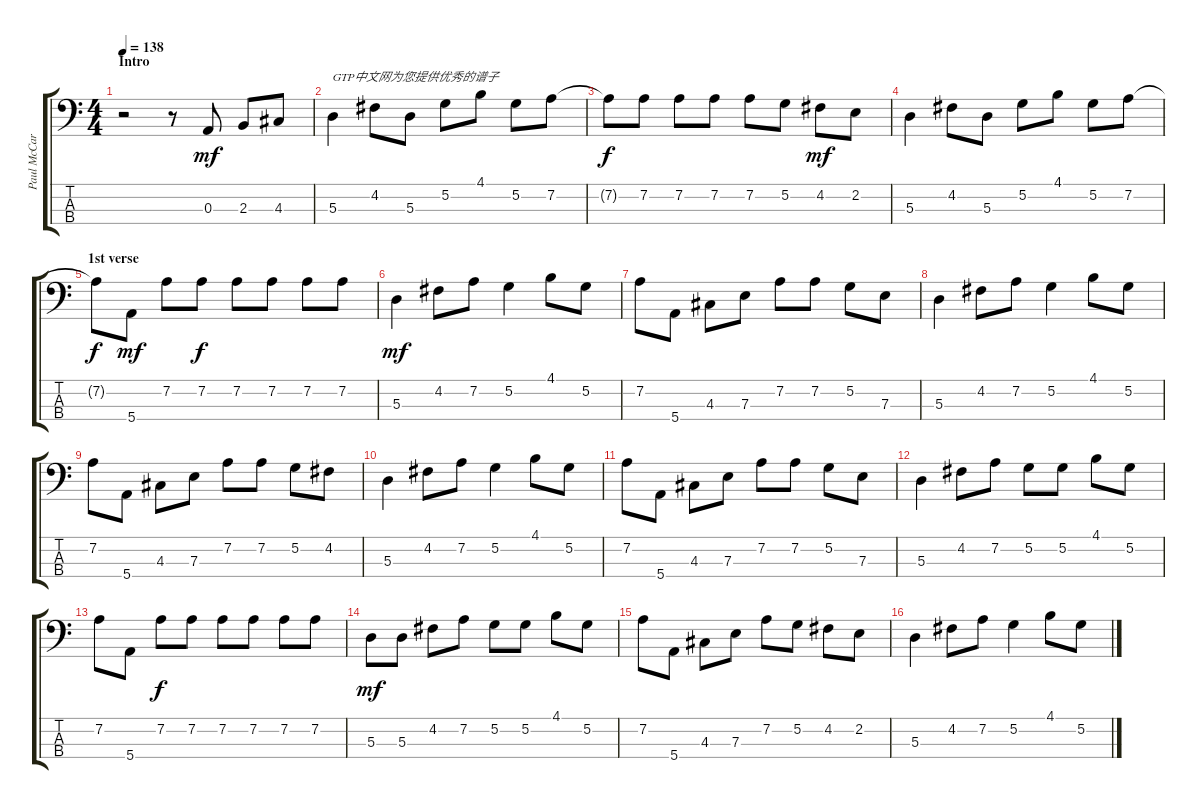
\track ("Paul McCartney" "Paul McCar") {instrument electricbassfinger}
\staff {score tabs}
\tuning (G2 D2 A1 E1) {hide}
\ts (4 4)
\section ("" "Intro")
\tempo 138
\clef f4
\ks c
r.2{dy mf instrument electricbassfinger} r.8 0.3.8 2.3.8 4.3.8 |
5.3.4{txt "GTP中文网为您提供优秀的谱子"} 4.2.8 5.3.8 5.2.8 4.1.8 5.2.8 7.2.8 |
7.2{t}.8{dy f} 7.2.8 7.2.8 7.2.8 7.2.8 5.2.8 4.2.8{dy mf} 2.2.8 |
5.3.4 4.2.8 5.3.8 5.2.8 4.1.8 5.2.8 7.2.8 |
\section ("" "1st verse")
7.2{t}.8{dy f} 5.4.8{dy mf} 7.2.8 7.2.8{dy f} 7.2.8 7.2.8 7.2.8 7.2.8 |
5.3.4{dy mf} 4.2.8 7.2.8 5.2.4 4.1.8 5.2.8 |
7.2.8 5.4.8 4.3.8 7.3.8 7.2.8 7.2.8 5.2.8 7.3.8 |
5.3.4 4.2.8 7.2.8 5.2.4 4.1.8 5.2.8 |
7.2.8 5.4.8 4.3.8 7.3.8 7.2.8 7.2.8 5.2.8 4.2.8 |
5.3.4 4.2.8 7.2.8 5.2.4 4.1.8 5.2.8 |
7.2.8 5.4.8 4.3.8 7.3.8 7.2.8 7.2.8 5.2.8 7.3.8 |
5.3.4 4.2.8 7.2.8 5.2.8 5.2.8 4.1.8 5.2.8 |
7.2.8 5.4.8 7.2.8{dy f} 7.2.8 7.2.8 7.2.8 7.2.8 7.2.8 |
5.3.8{dy mf} 5.3.8 4.2.8 7.2.8 5.2.8 5.2.8 4.1.8 5.2.8 |
7.2.8 5.4.8 4.3.8 7.3.8 7.2.8 5.2.8 4.2.8 2.2.8 |
5.3.4 4.2.8 7.2.8 5.2.4 4.1.8 5.2.8
